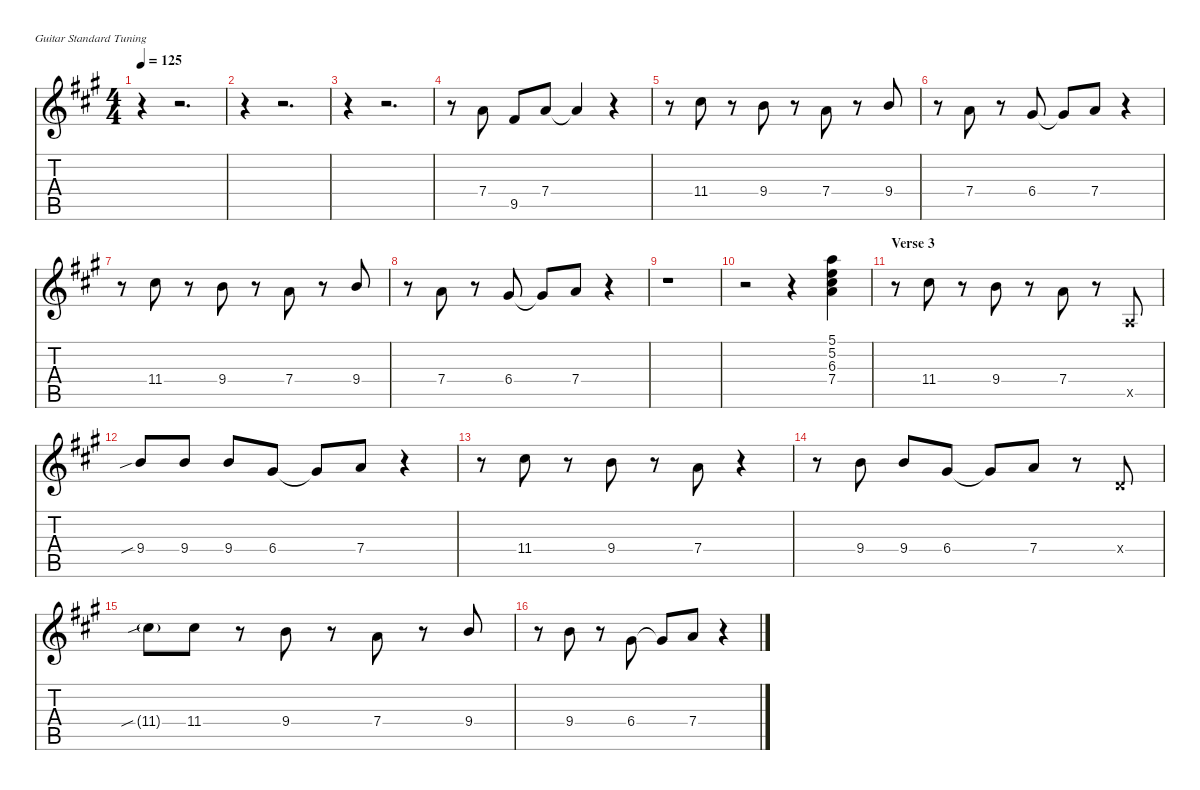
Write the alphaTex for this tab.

\defaultSystemsLayout 4
\hideDynamics
\bracketExtendMode nobrackets
\singleTrackTrackNamePolicy hidden
\multiTrackTrackNamePolicy hidden
\otherSystemsTrackNameOrientation horizontal
\track ("Guitar" "el.guit.") {instrument electricguitarclean}
\staff {score tabs}
\tuning (E4 B3 G3 D3 A2 E2)
\ts (4 4)
\tempo 125
\clef g2
\ks a
r.4{dy f beam Down} r.2{d beam Down} |
r.4{beam Down} r.2{d beam Down} |
r.4{beam Down} r.2{d beam Down} |
r.8{beam Down} 7.4{acc forcenatural}.8{beam Up} 9.5{acc #}.8{beam Up} 7.4{acc forcenatural}.8{beam Up} 7.4{t acc forcenatural}.4{beam Up} r.4{beam Up} |
r.8{beam Down} 11.4{acc #}.8{beam Down} r.8{beam Down} 9.4{acc forcenatural}.8{beam Down} r.8{beam Down} 7.4{acc forcenatural}.8{beam Up} r.8{beam Up} 9.4{acc forcenatural}.8{beam Up} |
r.8{beam Down} 7.4{acc forcenatural}.8{beam Up} r.8{beam Up} 6.4{acc #}.8{beam Up} 6.4{t acc #}.8{beam Up} 7.4{acc forcenatural}.8{beam Up} r.4{beam Up} |
r.8{beam Down} 11.4{acc #}.8{beam Down} r.8{beam Down} 9.4{acc forcenatural}.8{beam Down} r.8{beam Down} 7.4{acc forcenatural}.8{beam Up} r.8{beam Up} 9.4{acc forcenatural}.8{beam Up} |
r.8{beam Down} 7.4{acc forcenatural}.8{beam Up} r.8{beam Up} 6.4{acc #}.8{beam Up} 6.4{t acc #}.8{beam Up} 7.4{acc forcenatural}.8{beam Up} r.4{beam Up} |
r.1{beam Down} |
r.2{beam Down} r.4{beam Down} (5.1{acc forcenatural} 5.2{acc forcenatural} 6.3{acc #} 7.4{acc forcenatural}).4{beam Down} |
\section ("" "Verse 3")
r.8{beam Down} 11.4{acc #}.8{beam Down} r.8{beam Down} 9.4{acc forcenatural}.8{beam Down} r.8{beam Down} 7.4{acc forcenatural}.8{beam Up} r.8{beam Up} 0.5{x acc forcenatural}.8{beam Up} |
9.4{sib acc forcenatural}.8{beam Up} 9.4{acc forcenatural}.8{beam Up} 9.4{acc forcenatural}.8{beam Up} 6.4{acc #}.8{beam Up} 6.4{t acc #}.8{beam Up} 7.4{acc forcenatural}.8{beam Up} r.4{beam Up} |
r.8{beam Down} 11.4{acc #}.8{beam Down} r.8{beam Down} 9.4{acc forcenatural}.8{beam Down} r.8{beam Down} 7.4{acc forcenatural}.8{beam Up} r.4{beam Up} |
r.8{beam Down} 9.4{acc forcenatural}.8{beam Down} 9.4{acc forcenatural}.8{beam Up} 6.4{acc #}.8{beam Up} 6.4{t acc #}.8{beam Up} 7.4{acc forcenatural}.8{beam Up} r.8{beam Up} 0.4{x acc forcenatural}.8{beam Up} |
11.4{sib g acc #}.8{beam Down} 11.4{acc #}.8{beam Down} r.8{beam Down} 9.4{acc forcenatural}.8{beam Down} r.8{beam Down} 7.4{acc forcenatural}.8{beam Up} r.8{beam Up} 9.4{acc forcenatural}.8{beam Up} |
r.8{beam Down} 9.4{acc forcenatural}.8{beam Down} r.8{beam Down} 6.4{acc #}.8{beam Up} 6.4{t acc #}.8{beam Up} 7.4{acc forcenatural}.8{beam Up} r.4{beam Up}
